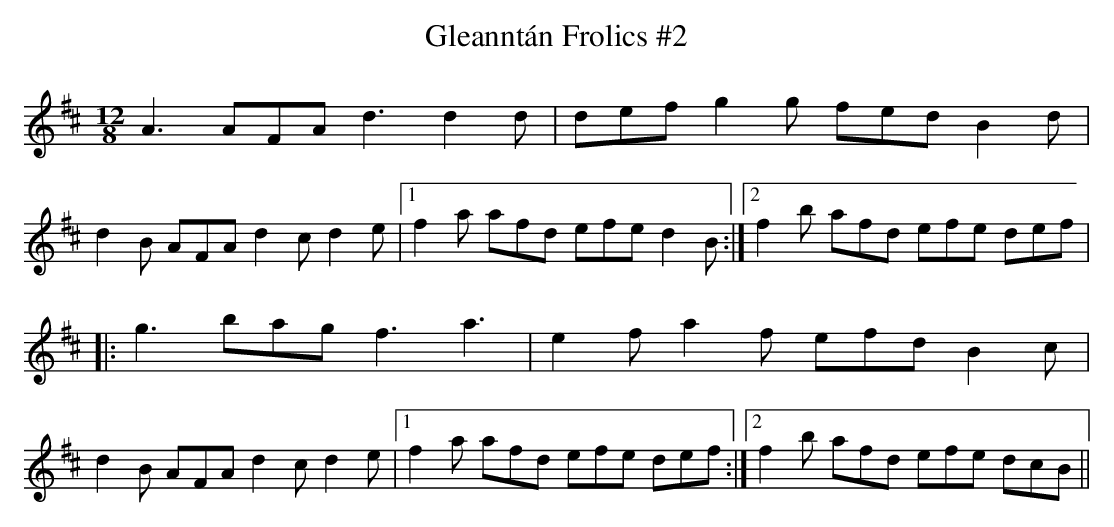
X:1
T:Gleanntán Frolics #2
M:12/8
L:1/8
K:D
A3 AFA d3 d2d|def g2g fed B2d|
!d2B AFA d2c d2e|1f2a afd efe d2B:|2f2b afd efe def|
!|:g3 bag f3 a3|e2f a2f efd B2c|
!d2B AFA d2c d2e|1f2a afd efe def:|2f2b afd efe dcB||
